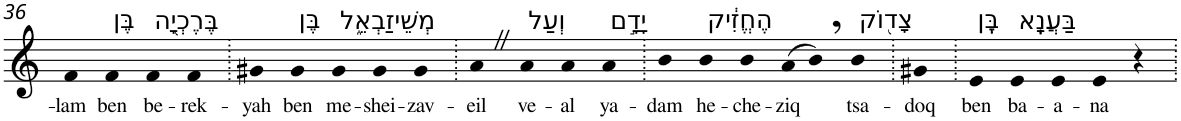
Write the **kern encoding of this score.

**kern	**text
*part1	*part1
*staff1	*staff1
*I"Piano	*
*I'Pno	*
!!LO:PB:g=z
*clefG2	*
*k[]	*
=36	=36
!	!LO:LY:b
4f	-lam
!LO:TX:a:t=בֶּן	!
!	!LO:LY:b
4f	ben
!LO:TX:a:t=בֶּרֶכְיָ֖ה	!
!	!LO:LY:b
4f	be-
!	!LO:LY:b
4f	-rek-
=37.	=37.
!	!LO:LY:b
4g#X	-yah
!LO:TX:a:t=בֶּן	!
!	!LO:LY:b
4g#	ben
!LO:TX:a:t=מְשֵׁיזַבְאֵ֑ל	!
!	!LO:LY:b
4g#	me-
!	!LO:LY:b
4g#	-shei-
!	!LO:LY:b
4g#	-zav-
=38.	=38.
!	!LO:LY:b
4aZ	-eil
!LO:TX:a:t=וְעַל	!
!	!LO:LY:b
4a	ve-
!	!LO:LY:b
4a	-al
!LO:TX:a:t=יָדָ֣ם	!
!	!LO:LY:b
4a	ya-
=39.	=39.
!	!LO:LY:b
4b	-dam
!LO:TX:a:t=הֶחֱזִ֔יק	!
!	!LO:LY:b
4b	he-
!	!LO:LY:b
4b	-che-
!	!LO:LY:b
(>8a	-ziq
8b,)	.
!LO:TX:a:t=צָד֖וֹק	!
!	!LO:LY:b
4b	tsa-
=40.	=40.
!	!LO:LY:b
4g#X	-doq
=41.	=41.
!LO:TX:a:t=בֶּֽן	!
!	!LO:LY:b
4e	ben
!LO:TX:a:t=בַּעֲנָֽא	!
!	!LO:LY:b
4e	ba-
!	!LO:LY:b
4e	-a-
!	!LO:LY:b
4e	-na
4r	.
=.	=.
*-	*-
